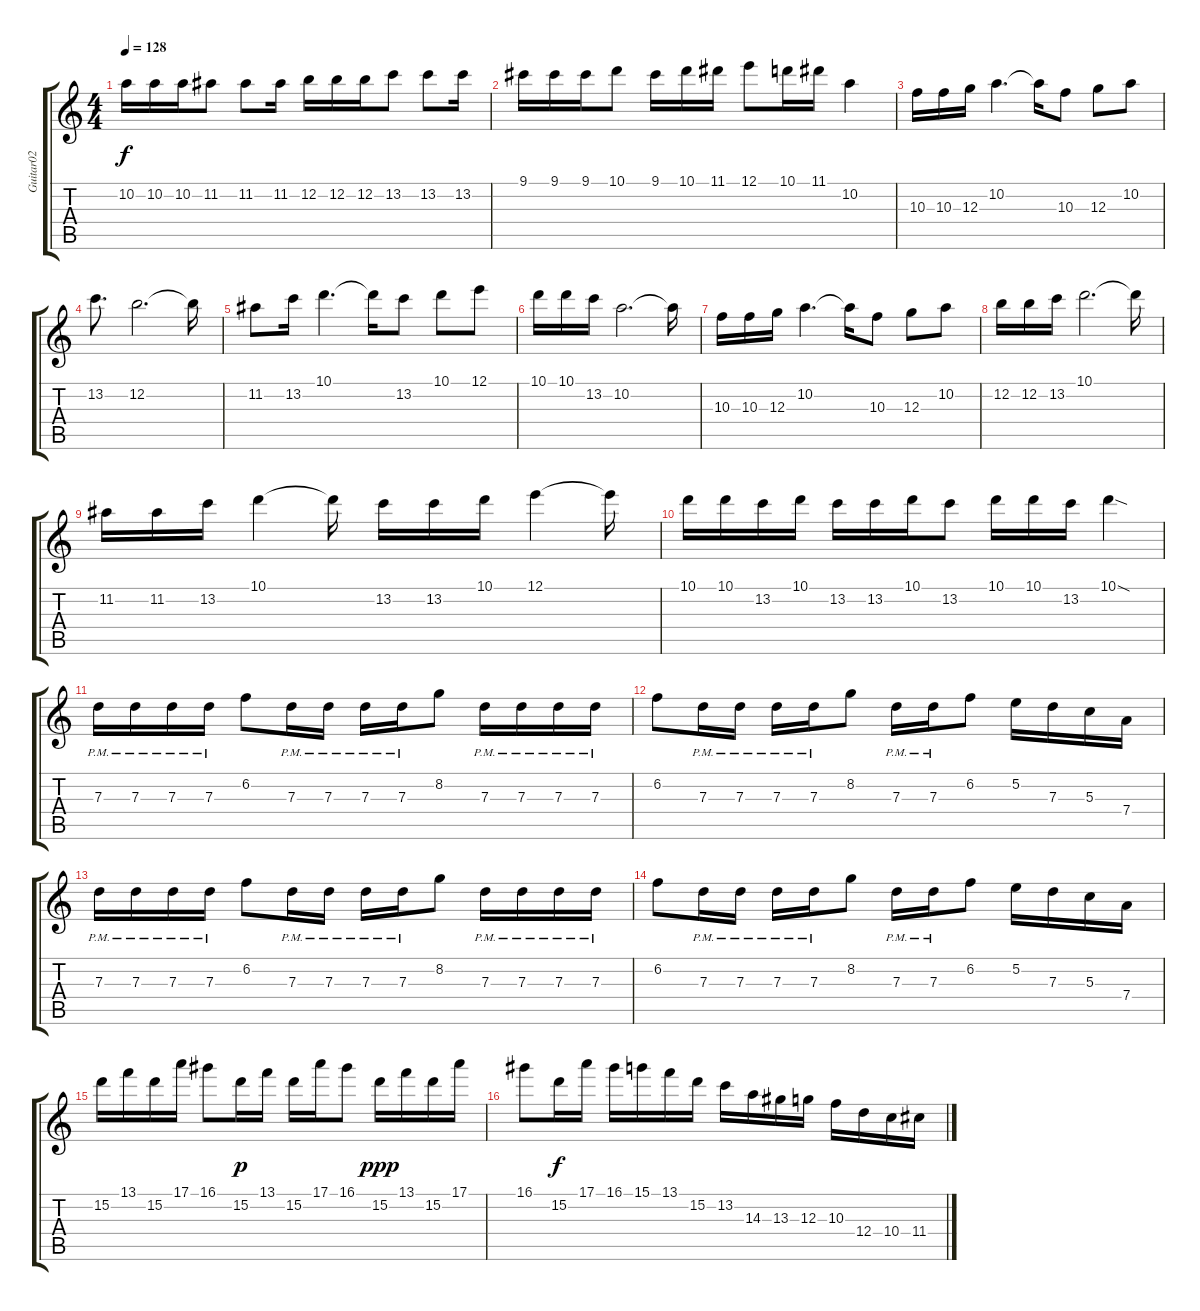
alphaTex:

\track ("Guitar02" "Guitar02") {instrument distortionguitar}
\staff {score tabs}
\tuning (E4 B3 G3 D3 A2 E2) {hide}
\ts (4 4)
\tempo 128
\clef g2
\ks c
10.2.16{dy f} 10.2.16 10.2.16 11.2.8 11.2.8 11.2.16 12.2.16 12.2.16 12.2.16 13.2.8 13.2.8 13.2.16 |
9.1.16 9.1.16 9.1.16 10.1.8 9.1.16 10.1.16 11.1.16 12.1.8 10.1.16 11.1.16 10.2.4 |
10.3.16 10.3.16 12.3.16 10.2.4{d} 10.2{t}.16 10.3.8 12.3.8 10.2.8 |
13.2.8{d} 12.2.2{d} 12.2{t}.16 |
11.2.8 13.2.16 10.1.4{d} 10.1{t}.16 13.2.8 10.1.8 12.1.8 |
10.1.16 10.1.16 13.2.16 10.2.2{d} 10.2{t}.16 |
10.3.16 10.3.16 12.3.16 10.2.4{d} 10.2{t}.16 10.3.8 12.3.8 10.2.8 |
12.2.16 12.2.16 13.2.16 10.1.2{d} 10.1{t}.16 |
11.2.16 11.2.16 13.2.16 10.1.4 10.1{t}.16 13.2.16 13.2.16 10.1.16 12.1.4 12.1{t}.16 |
10.1.16 10.1.16 13.2.16 10.1.16 13.2.16 13.2.16 10.1.16 13.2.8 10.1.16 10.1.16 13.2.16 10.1{sod}.4 |
7.3{pm}.16 7.3{pm}.16 7.3{pm}.16 7.3{pm}.16 6.2.8 7.3{pm}.16 7.3{pm}.16 7.3{pm}.16 7.3{pm}.16 8.2.8 7.3{pm}.16 7.3{pm}.16 7.3{pm}.16 7.3{pm}.16 |
6.2.8 7.3{pm}.16 7.3{pm}.16 7.3{pm}.16 7.3{pm}.16 8.2.8 7.3{pm}.16 7.3{pm}.16 6.2.8 5.2.16 7.3.16 5.3.16 7.4.16 |
7.3{pm}.16 7.3{pm}.16 7.3{pm}.16 7.3{pm}.16 6.2.8 7.3{pm}.16 7.3{pm}.16 7.3{pm}.16 7.3{pm}.16 8.2.8 7.3{pm}.16 7.3{pm}.16 7.3{pm}.16 7.3{pm}.16 |
6.2.8 7.3{pm}.16 7.3{pm}.16 7.3{pm}.16 7.3{pm}.16 8.2.8 7.3{pm}.16 7.3{pm}.16 6.2.8 5.2.16 7.3.16 5.3.16 7.4.16 |
15.2.16 13.1.16 15.2.16 17.1.16 16.1.8 15.2.16{dy p} 13.1.16 15.2.16 17.1.16 16.1.8 15.2.16{dy ppp} 13.1.16 15.2.16 17.1.16 |
16.1.8 15.2.16{dy f} 17.1.16 16.1.16 15.1.16 13.1.16 15.2.16 13.2.16 14.3.16 13.3.16 12.3.16 10.3.16 12.4.16 10.4.16 11.4.16
